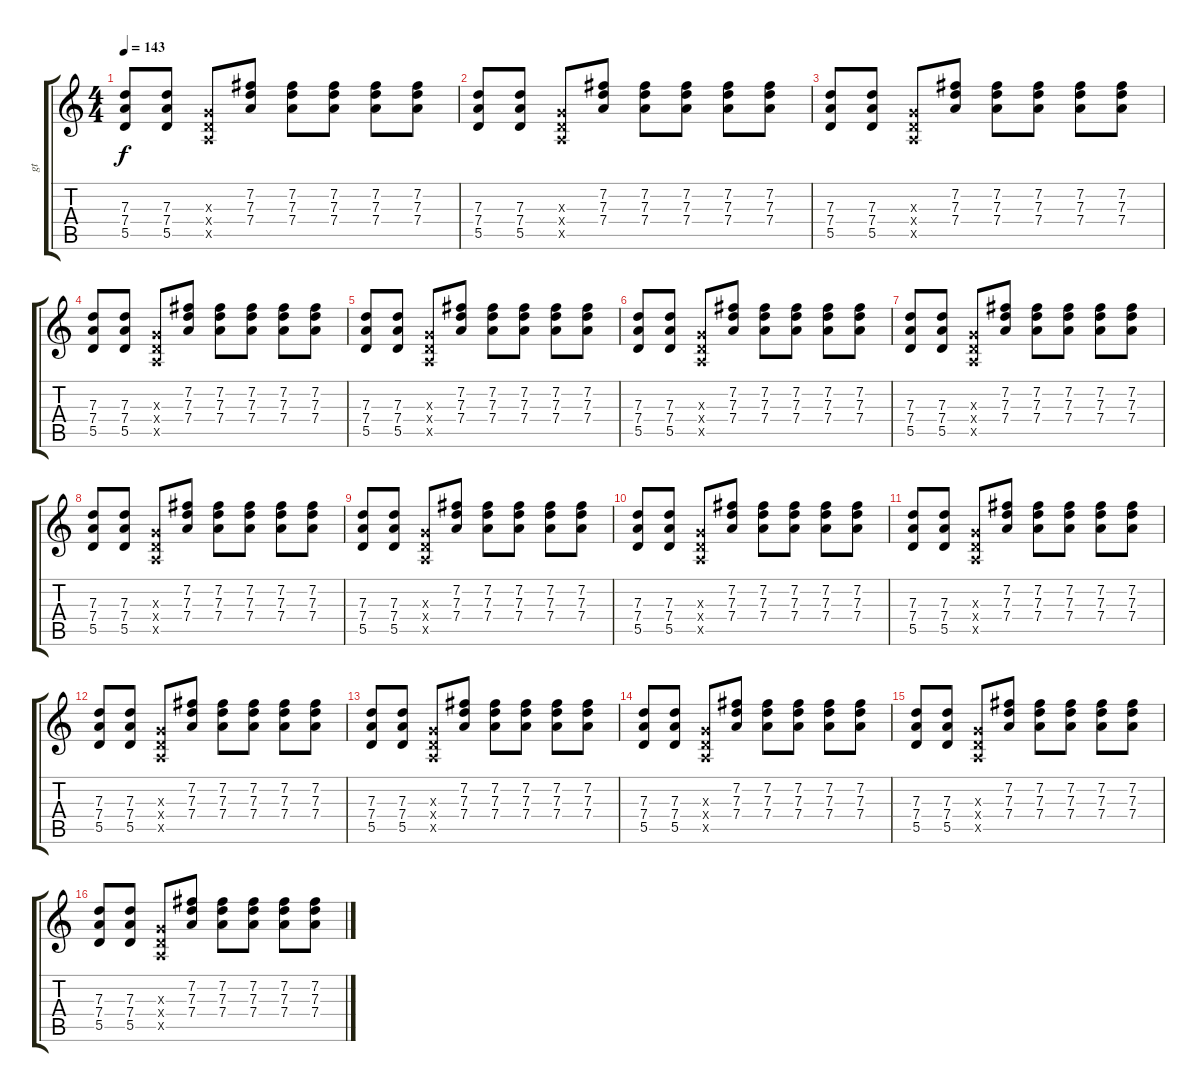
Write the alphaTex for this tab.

\track ("gt" "gt") {instrument distortionguitar}
\staff {score tabs}
\tuning (E4 B3 G3 D3 A2 E2) {hide}
\ts (4 4)
\tempo 143
\clef g2
\ks c
(7.3 7.4 5.5).8{dy f} (7.3 7.4 5.5).8 (0.3{x} 0.4{x} 0.5{x}).8 (7.2 7.3 7.4).8 (7.2 7.3 7.4).8 (7.2 7.3 7.4).8 (7.2 7.3 7.4).8 (7.2 7.3 7.4).8 |
(7.3 7.4 5.5).8 (7.3 7.4 5.5).8 (0.3{x} 0.4{x} 0.5{x}).8 (7.2 7.3 7.4).8 (7.2 7.3 7.4).8 (7.2 7.3 7.4).8 (7.2 7.3 7.4).8 (7.2 7.3 7.4).8 |
(7.3 7.4 5.5).8 (7.3 7.4 5.5).8 (0.3{x} 0.4{x} 0.5{x}).8 (7.2 7.3 7.4).8 (7.2 7.3 7.4).8 (7.2 7.3 7.4).8 (7.2 7.3 7.4).8 (7.2 7.3 7.4).8 |
(7.3 7.4 5.5).8 (7.3 7.4 5.5).8 (0.3{x} 0.4{x} 0.5{x}).8 (7.2 7.3 7.4).8 (7.2 7.3 7.4).8 (7.2 7.3 7.4).8 (7.2 7.3 7.4).8 (7.2 7.3 7.4).8 |
(7.3 7.4 5.5).8 (7.3 7.4 5.5).8 (0.3{x} 0.4{x} 0.5{x}).8 (7.2 7.3 7.4).8 (7.2 7.3 7.4).8 (7.2 7.3 7.4).8 (7.2 7.3 7.4).8 (7.2 7.3 7.4).8 |
(7.3 7.4 5.5).8 (7.3 7.4 5.5).8 (0.3{x} 0.4{x} 0.5{x}).8 (7.2 7.3 7.4).8 (7.2 7.3 7.4).8 (7.2 7.3 7.4).8 (7.2 7.3 7.4).8 (7.2 7.3 7.4).8 |
(7.3 7.4 5.5).8 (7.3 7.4 5.5).8 (0.3{x} 0.4{x} 0.5{x}).8 (7.2 7.3 7.4).8 (7.2 7.3 7.4).8 (7.2 7.3 7.4).8 (7.2 7.3 7.4).8 (7.2 7.3 7.4).8 |
(7.3 7.4 5.5).8 (7.3 7.4 5.5).8 (0.3{x} 0.4{x} 0.5{x}).8 (7.2 7.3 7.4).8 (7.2 7.3 7.4).8 (7.2 7.3 7.4).8 (7.2 7.3 7.4).8 (7.2 7.3 7.4).8 |
(7.3 7.4 5.5).8 (7.3 7.4 5.5).8 (0.3{x} 0.4{x} 0.5{x}).8 (7.2 7.3 7.4).8 (7.2 7.3 7.4).8 (7.2 7.3 7.4).8 (7.2 7.3 7.4).8 (7.2 7.3 7.4).8 |
(7.3 7.4 5.5).8 (7.3 7.4 5.5).8 (0.3{x} 0.4{x} 0.5{x}).8 (7.2 7.3 7.4).8 (7.2 7.3 7.4).8 (7.2 7.3 7.4).8 (7.2 7.3 7.4).8 (7.2 7.3 7.4).8 |
(7.3 7.4 5.5).8 (7.3 7.4 5.5).8 (0.3{x} 0.4{x} 0.5{x}).8 (7.2 7.3 7.4).8 (7.2 7.3 7.4).8 (7.2 7.3 7.4).8 (7.2 7.3 7.4).8 (7.2 7.3 7.4).8 |
(7.3 7.4 5.5).8 (7.3 7.4 5.5).8 (0.3{x} 0.4{x} 0.5{x}).8 (7.2 7.3 7.4).8 (7.2 7.3 7.4).8 (7.2 7.3 7.4).8 (7.2 7.3 7.4).8 (7.2 7.3 7.4).8 |
(7.3 7.4 5.5).8 (7.3 7.4 5.5).8 (0.3{x} 0.4{x} 0.5{x}).8 (7.2 7.3 7.4).8 (7.2 7.3 7.4).8 (7.2 7.3 7.4).8 (7.2 7.3 7.4).8 (7.2 7.3 7.4).8 |
(7.3 7.4 5.5).8 (7.3 7.4 5.5).8 (0.3{x} 0.4{x} 0.5{x}).8 (7.2 7.3 7.4).8 (7.2 7.3 7.4).8 (7.2 7.3 7.4).8 (7.2 7.3 7.4).8 (7.2 7.3 7.4).8 |
(7.3 7.4 5.5).8 (7.3 7.4 5.5).8 (0.3{x} 0.4{x} 0.5{x}).8 (7.2 7.3 7.4).8 (7.2 7.3 7.4).8 (7.2 7.3 7.4).8 (7.2 7.3 7.4).8 (7.2 7.3 7.4).8 |
(7.3 7.4 5.5).8 (7.3 7.4 5.5).8 (0.3{x} 0.4{x} 0.5{x}).8 (7.2 7.3 7.4).8 (7.2 7.3 7.4).8 (7.2 7.3 7.4).8 (7.2 7.3 7.4).8 (7.2 7.3 7.4).8
